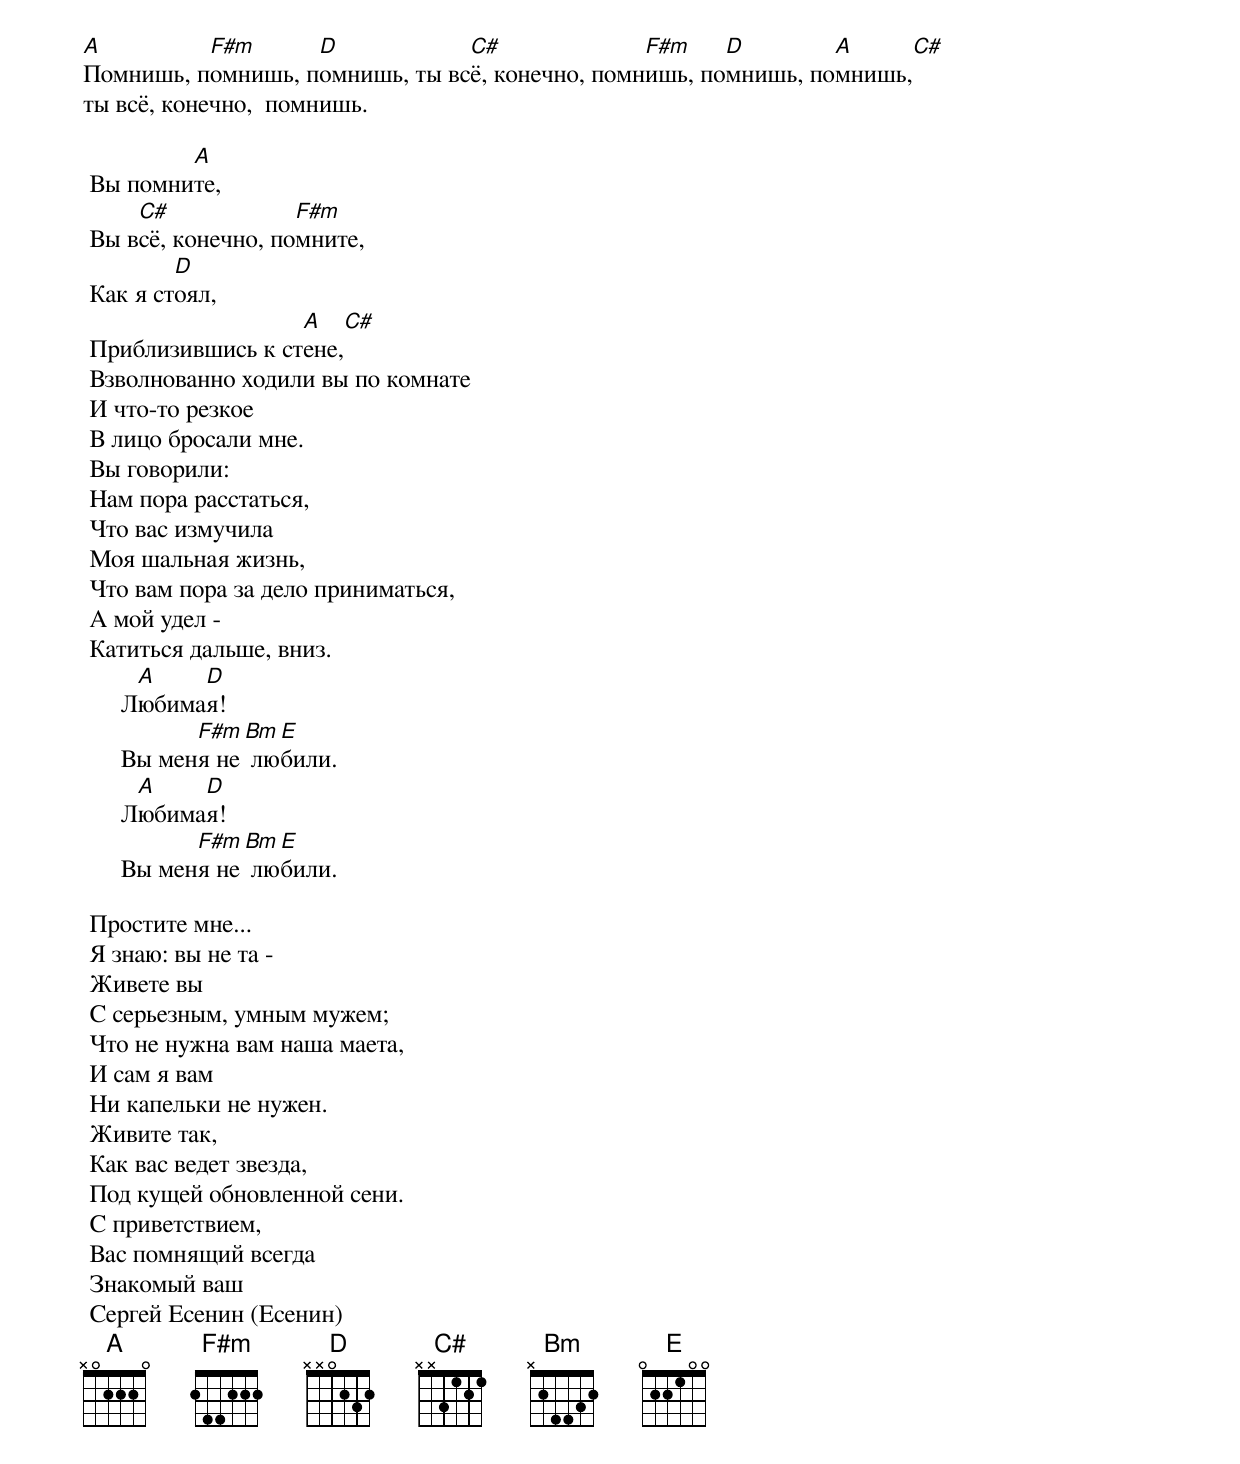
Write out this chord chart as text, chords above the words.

A         F#m      D            C#              F#m    D        A      C#
Помнишь, помнишь, помнишь, ты всё, конечно, помнишь, помнишь, помнишь,
ты всё, конечно,  помнишь.

         A
 Вы помните,
     C#             F#m
 Вы всё, конечно, помните,
         D
 Как я стоял,
                   A   C#
 Приблизившись к стене,
 Взволнованно ходили вы по комнате
 И что-то резкое
 В лицо бросали мне.
 Вы говорили:
 Нам пора расстаться,
 Что вас измучила
 Моя шальная жизнь,
 Что вам пора за дело приниматься,
 А мой удел -
 Катиться дальше, вниз.
       A    D
      Любимая!
            F#m Bm E
      Вы меня не любили.
       A    D
      Любимая!
            F#m Bm E
      Вы меня не любили.

 Простите мне...
 Я знаю: вы не та -
 Живете вы
 С серьезным, умным мужем;
 Что не нужна вам наша маета,
 И сам я вам
 Ни капельки не нужен.
 Живите так,
 Как вас ведет звезда,
 Под кущей обновленной сени.
 С приветствием,
 Вас помнящий всегда
 Знакомый ваш
 Сергей Есенин (Есенин)
